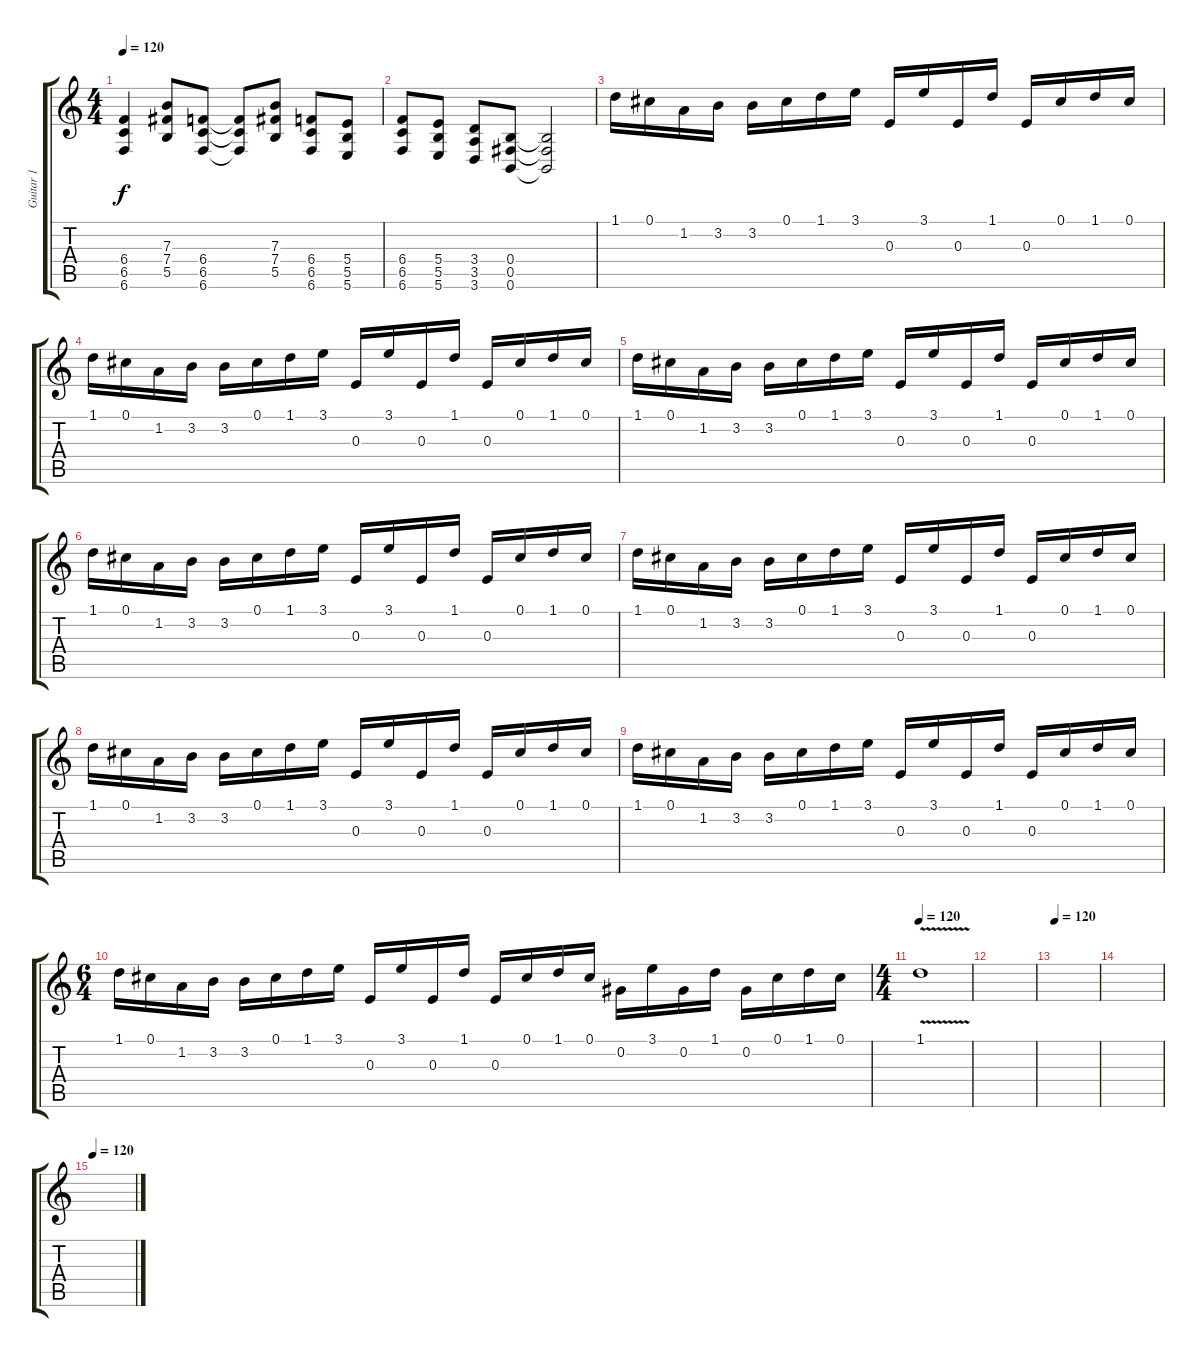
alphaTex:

\track ("Guitar 1" "Guitar 1") {instrument distortionguitar}
\staff {score tabs}
\tuning (Db4 Ab3 E3 B2 Gb2 B1) {hide}
\ts (4 4)
\tempo 120
\clef g2
\ks c
(6.4 6.5 6.6).4{dy f} (7.3 7.4 5.5).8 (6.4 6.5 6.6).8 (6.4{t} 6.5{t} 6.6{t}).8 (7.3 7.4 5.5).8 (6.4 6.5 6.6).8 (5.4 5.5 5.6).8 |
(6.4 6.5 6.6).8 (5.4 5.5 5.6).8 (3.4 3.5 3.6).8 (0.4 0.5 0.6).8 (0.4{t} 0.5{t} 0.6{t}).2 |
1.1.16 0.1.16 1.2.16 3.2.16 3.2.16 0.1.16 1.1.16 3.1.16 0.3.16 3.1.16 0.3.16 1.1.16 0.3.16 0.1.16 1.1.16 0.1.16 |
1.1.16 0.1.16 1.2.16 3.2.16 3.2.16 0.1.16 1.1.16 3.1.16 0.3.16 3.1.16 0.3.16 1.1.16 0.3.16 0.1.16 1.1.16 0.1.16 |
1.1.16 0.1.16 1.2.16 3.2.16 3.2.16 0.1.16 1.1.16 3.1.16 0.3.16 3.1.16 0.3.16 1.1.16 0.3.16 0.1.16 1.1.16 0.1.16 |
1.1.16 0.1.16 1.2.16 3.2.16 3.2.16 0.1.16 1.1.16 3.1.16 0.3.16 3.1.16 0.3.16 1.1.16 0.3.16 0.1.16 1.1.16 0.1.16 |
1.1.16 0.1.16 1.2.16 3.2.16 3.2.16 0.1.16 1.1.16 3.1.16 0.3.16 3.1.16 0.3.16 1.1.16 0.3.16 0.1.16 1.1.16 0.1.16 |
1.1.16 0.1.16 1.2.16 3.2.16 3.2.16 0.1.16 1.1.16 3.1.16 0.3.16 3.1.16 0.3.16 1.1.16 0.3.16 0.1.16 1.1.16 0.1.16 |
1.1.16 0.1.16 1.2.16 3.2.16 3.2.16 0.1.16 1.1.16 3.1.16 0.3.16 3.1.16 0.3.16 1.1.16 0.3.16 0.1.16 1.1.16 0.1.16 |
\ts (6 4)
1.1.16 0.1.16 1.2.16 3.2.16 3.2.16 0.1.16 1.1.16 3.1.16 0.3.16 3.1.16 0.3.16 1.1.16 0.3.16 0.1.16 1.1.16 0.1.16 0.2.16 3.1.16 0.2.16 1.1.16 0.2.16 0.1.16 1.1.16 0.1.16 |
\ts (4 4)
\tempo 120
1.1{v}.1 |
|
\tempo 120
|
|
\tempo 120
